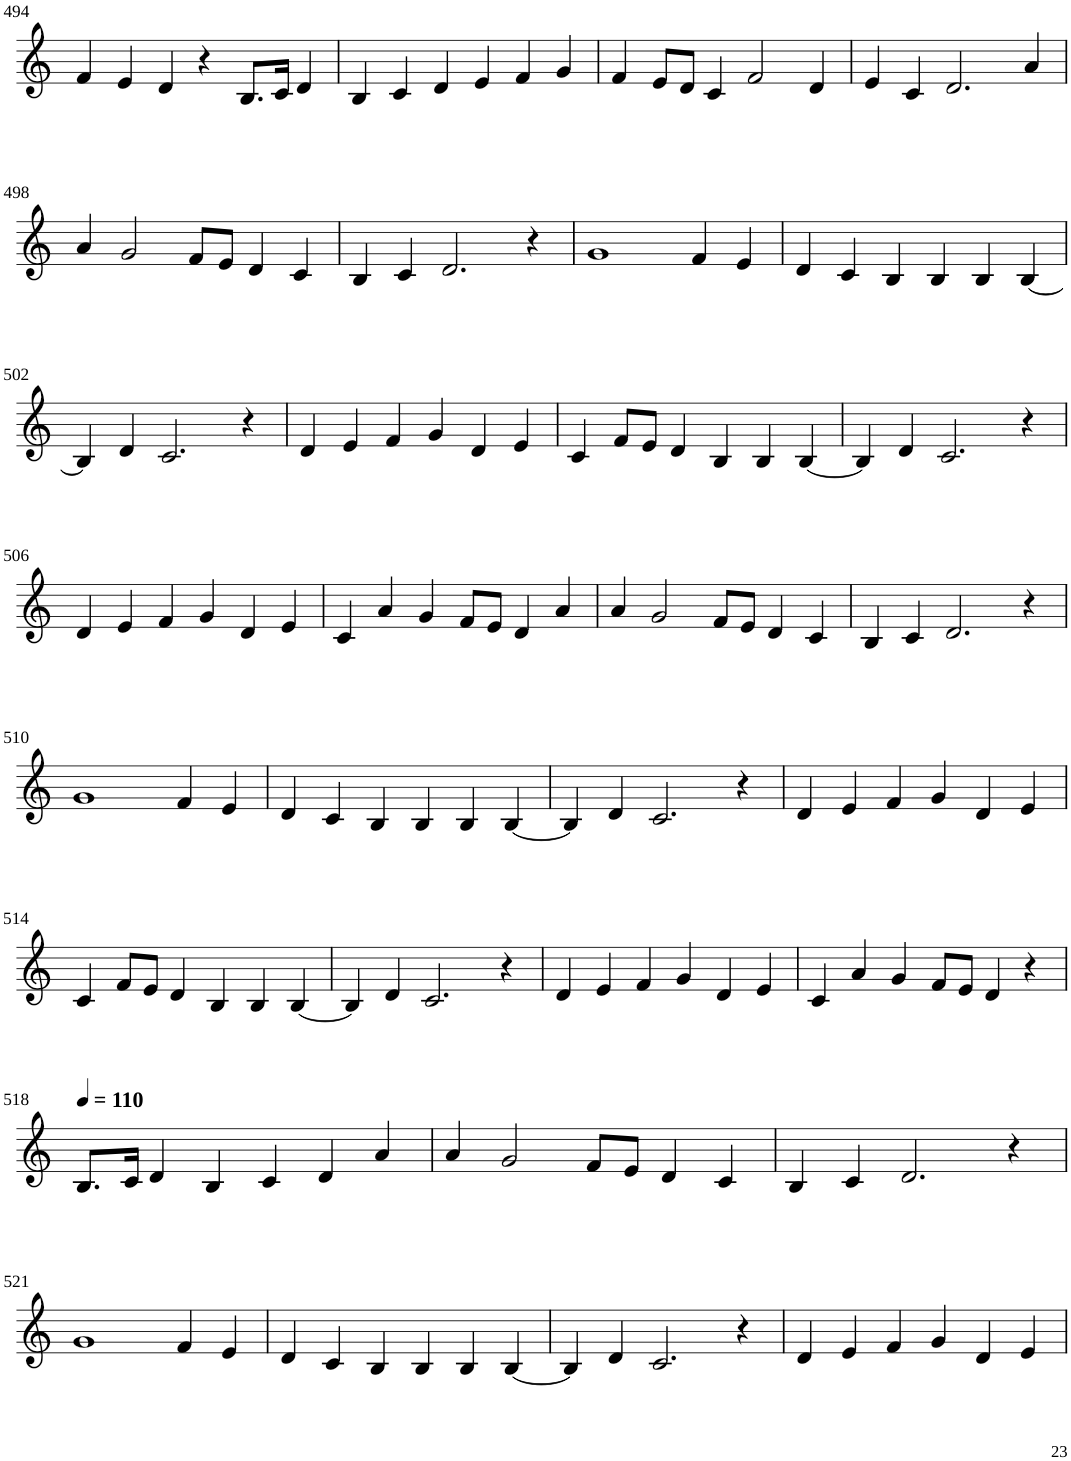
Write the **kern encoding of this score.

**kern
*part1
*staff1
*I"Violin
!!LO:PB:g=z
*clefG2
*k[]
*M6/4
=494
4f/
4e/
4d/
4r
8.B/L
16c/Jk
4d/
=495
4B/
4c/
4d/
4e/
4f/
4g/
=496
4f/
8e/L
8d/J
4c/
2f/
4d/
=497
4e/
4c/
2.d/
4a/
!!LO:LB:g=z
=498
4a/
2g/
8f/L
8e/J
4d/
4c/
=499
4B/
4c/
2.d/
4r
=500
1g
4f/
4e/
=501
4d/
4c/
4B/
4B/
4B/
[4B/
!!LO:LB:g=z
=502
4B/]
4d/
2.c/
4r
=503
4d/
4e/
4f/
4g/
4d/
4e/
=504
4c/
8f/L
8e/J
4d/
4B/
4B/
[4B/
=505
4B/]
4d/
2.c/
4r
!!LO:LB:g=z
=506
4d/
4e/
4f/
4g/
4d/
4e/
=507
4c/
4a/
4g/
8f/L
8e/J
4d/
4a/
=508
4a/
2g/
8f/L
8e/J
4d/
4c/
=509
4B/
4c/
2.d/
4r
!!LO:LB:g=z
=510
1g
4f/
4e/
=511
4d/
4c/
4B/
4B/
4B/
[4B/
=512
4B/]
4d/
2.c/
4r
=513
4d/
4e/
4f/
4g/
4d/
4e/
!!LO:LB:g=z
=514
4c/
8f/L
8e/J
4d/
4B/
4B/
[4B/
=515
4B/]
4d/
2.c/
4r
=516
4d/
4e/
4f/
4g/
4d/
4e/
=517
4c/
4a/
4g/
8f/L
8e/J
4d/
4r
!!LO:LB:g=z
=518
*MM110
8.B/L
16c/Jk
4d/
4B/
4c/
4d/
4a/
=519
4a/
2g/
8f/L
8e/J
4d/
4c/
=520
4B/
4c/
2.d/
4r
!!LO:LB:g=z
=521
1g
4f/
4e/
=522
4d/
4c/
4B/
4B/
4B/
[4B/
=523
4B/]
4d/
2.c/
4r
=524
4d/
4e/
4f/
4g/
4d/
4e/
=
*-
